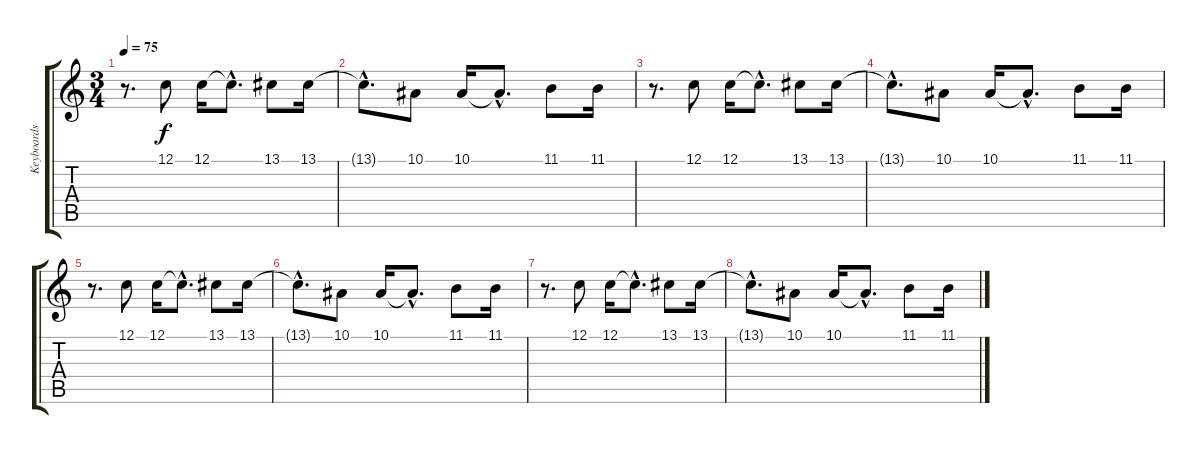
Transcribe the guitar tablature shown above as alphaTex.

\track ("Keyboards" "Keyboards") {instrument acousticgrandpiano}
\staff {score tabs}
\tuning (C4 G3 Eb3 Bb2 F2 C2) {hide}
\ts (3 4)
\tempo 75
\clef g2
\ks c
r.8{d dy f} 12.1.8 12.1.16 12.1{hac t}.8{d} 13.1.8 13.1.16 |
13.1{hac t}.8{d} 10.1.8 10.1.16 10.1{hac t}.8{d} 11.1.8 11.1.16 |
r.8{d} 12.1.8 12.1.16 12.1{hac t}.8{d} 13.1.8 13.1.16 |
13.1{hac t}.8{d} 10.1.8 10.1.16 10.1{hac t}.8{d} 11.1.8 11.1.16 |
r.8{d} 12.1.8 12.1.16 12.1{hac t}.8{d} 13.1.8 13.1.16 |
13.1{hac t}.8{d} 10.1.8 10.1.16 10.1{hac t}.8{d} 11.1.8 11.1.16 |
r.8{d} 12.1.8 12.1.16 12.1{hac t}.8{d} 13.1.8 13.1.16 |
13.1{hac t}.8{d} 10.1.8 10.1.16 10.1{hac t}.8{d} 11.1.8 11.1.16
